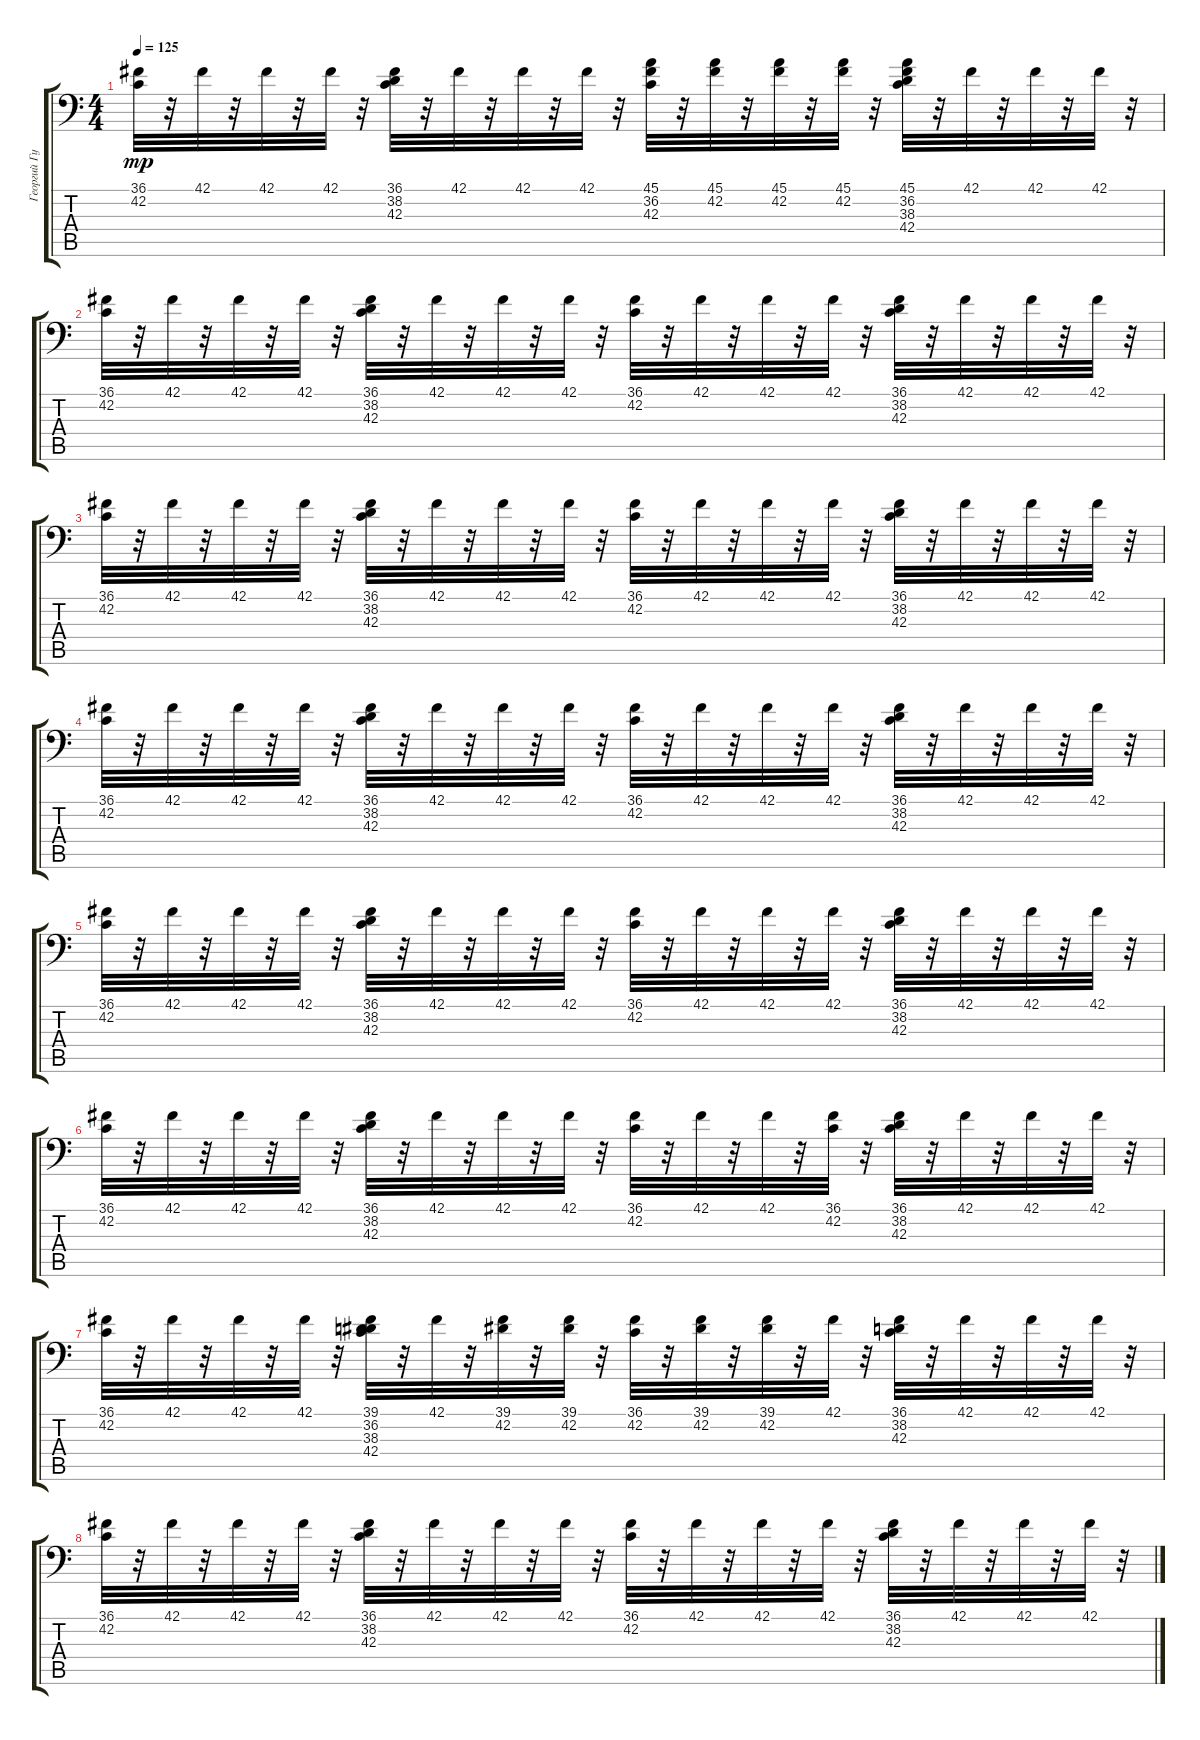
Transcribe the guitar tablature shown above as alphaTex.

\track ("Георгий Гурьянов" "Георгий Гу") {instrument acousticgrandpiano}
\staff {score tabs}
\tuning (C-1 C-1 C-1 C-1 C-1 C-1) {hide}
\ts (4 4)
\tempo 125
\clef f4
\ks c
(36.1 42.2).32{dy mp} r.32 42.1.32 r.32 42.1.32 r.32 42.1.32 r.32 (36.1 38.2 42.3).32 r.32 42.1.32 r.32 42.1.32 r.32 42.1.32 r.32 (45.1 36.2 42.3).32 r.32 (45.1 42.2).32 r.32 (45.1 42.2).32 r.32 (45.1 42.2).32 r.32 (45.1 36.2 38.3 42.4).32 r.32 42.1.32 r.32 42.1.32 r.32 42.1.32 r.32 |
(36.1 42.2).32 r.32 42.1.32 r.32 42.1.32 r.32 42.1.32 r.32 (36.1 38.2 42.3).32 r.32 42.1.32 r.32 42.1.32 r.32 42.1.32 r.32 (36.1 42.2).32 r.32 42.1.32 r.32 42.1.32 r.32 42.1.32 r.32 (36.1 38.2 42.3).32 r.32 42.1.32 r.32 42.1.32 r.32 42.1.32 r.32 |
(36.1 42.2).32 r.32 42.1.32 r.32 42.1.32 r.32 42.1.32 r.32 (36.1 38.2 42.3).32 r.32 42.1.32 r.32 42.1.32 r.32 42.1.32 r.32 (36.1 42.2).32 r.32 42.1.32 r.32 42.1.32 r.32 42.1.32 r.32 (36.1 38.2 42.3).32 r.32 42.1.32 r.32 42.1.32 r.32 42.1.32 r.32 |
(36.1 42.2).32 r.32 42.1.32 r.32 42.1.32 r.32 42.1.32 r.32 (36.1 38.2 42.3).32 r.32 42.1.32 r.32 42.1.32 r.32 42.1.32 r.32 (36.1 42.2).32 r.32 42.1.32 r.32 42.1.32 r.32 42.1.32 r.32 (36.1 38.2 42.3).32 r.32 42.1.32 r.32 42.1.32 r.32 42.1.32 r.32 |
(36.1 42.2).32 r.32 42.1.32 r.32 42.1.32 r.32 42.1.32 r.32 (36.1 38.2 42.3).32 r.32 42.1.32 r.32 42.1.32 r.32 42.1.32 r.32 (36.1 42.2).32 r.32 42.1.32 r.32 42.1.32 r.32 42.1.32 r.32 (36.1 38.2 42.3).32 r.32 42.1.32 r.32 42.1.32 r.32 42.1.32 r.32 |
(36.1 42.2).32 r.32 42.1.32 r.32 42.1.32 r.32 42.1.32 r.32 (36.1 38.2 42.3).32 r.32 42.1.32 r.32 42.1.32 r.32 42.1.32 r.32 (36.1 42.2).32 r.32 42.1.32 r.32 42.1.32 r.32 (36.1 42.2).32 r.32 (36.1 38.2 42.3).32 r.32 42.1.32 r.32 42.1.32 r.32 42.1.32 r.32 |
(36.1 42.2).32 r.32 42.1.32 r.32 42.1.32 r.32 42.1.32 r.32 (39.1 36.2 38.3 42.4).32 r.32 42.1.32 r.32 (39.1 42.2).32 r.32 (39.1 42.2).32 r.32 (36.1 42.2).32 r.32 (39.1 42.2).32 r.32 (39.1 42.2).32 r.32 42.1.32 r.32 (36.1 38.2 42.3).32 r.32 42.1.32 r.32 42.1.32 r.32 42.1.32 r.32 |
(36.1 42.2).32 r.32 42.1.32 r.32 42.1.32 r.32 42.1.32 r.32 (36.1 38.2 42.3).32 r.32 42.1.32 r.32 42.1.32 r.32 42.1.32 r.32 (36.1 42.2).32 r.32 42.1.32 r.32 42.1.32 r.32 42.1.32 r.32 (36.1 38.2 42.3).32 r.32 42.1.32 r.32 42.1.32 r.32 42.1.32 r.32
